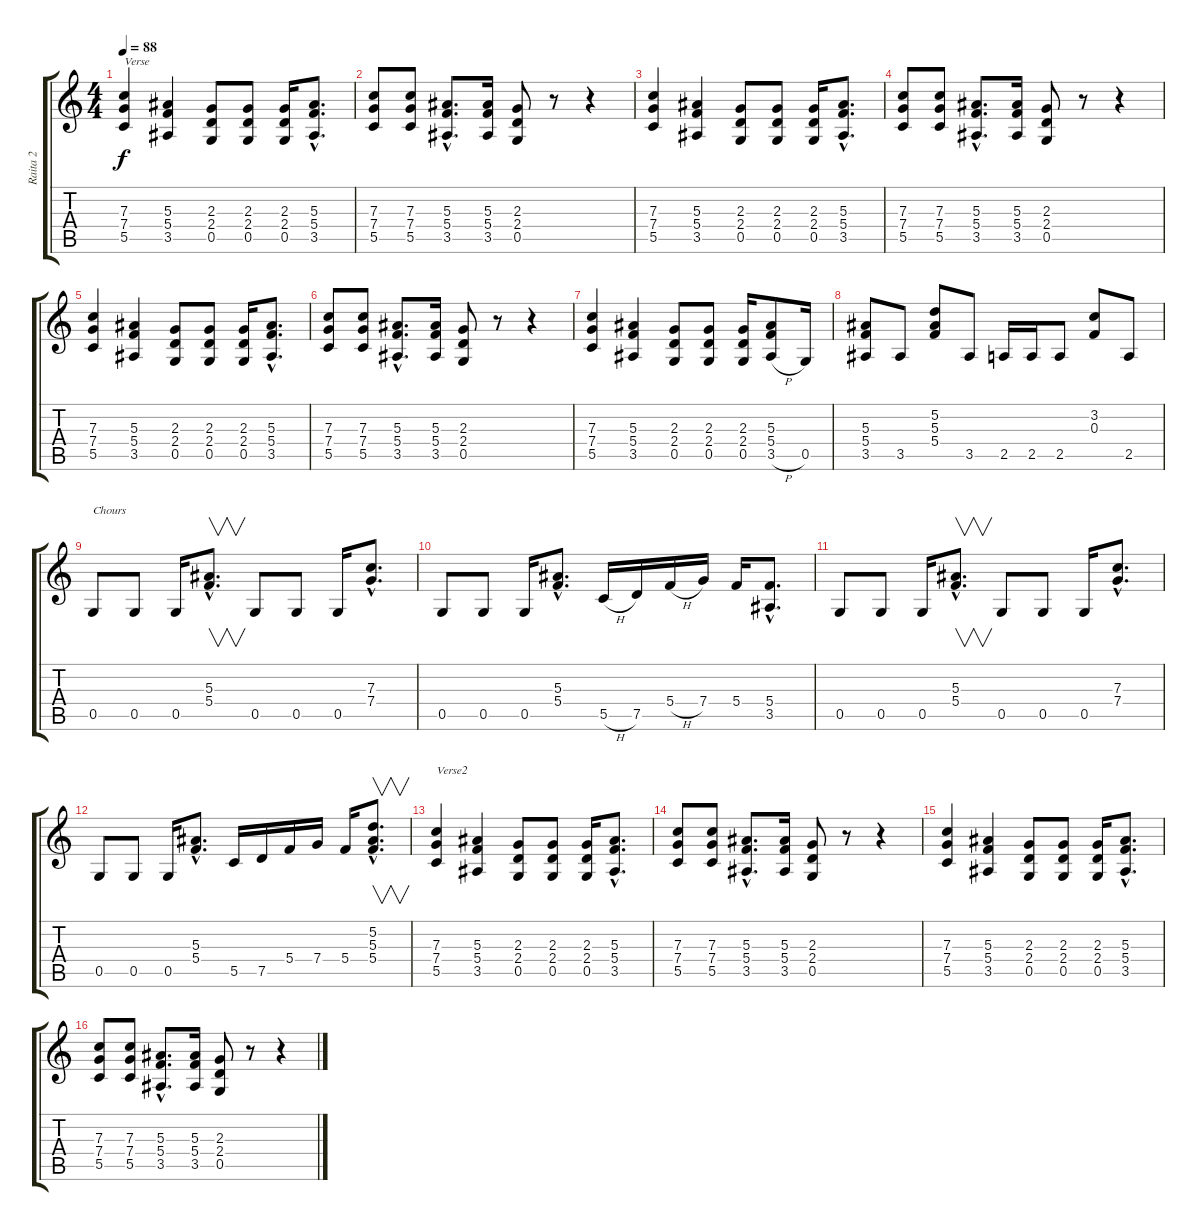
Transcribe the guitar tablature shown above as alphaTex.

\track ("Raita 2" "Raita 2") {instrument distortionguitar}
\staff {score tabs}
\tuning (D4 A3 F3 C3 G2 D2) {hide}
\ts (4 4)
\tempo 88
\clef g2
\ks c
(7.3 7.4 5.5).4{txt "Verse" dy f} (5.3 5.4 3.5).4 (2.3 2.4 0.5).8 (2.3 2.4 0.5).8 (2.3 2.4 0.5).16 (5.3{hac} 5.4{hac} 3.5{hac}).8{d} |
(7.3 7.4 5.5).8 (7.3 7.4 5.5).8 (5.3{hac} 5.4{hac} 3.5{hac}).8{d} (5.3 5.4 3.5).16 (2.3 2.4 0.5).8 r.8 r.4 |
(7.3 7.4 5.5).4 (5.3 5.4 3.5).4 (2.3 2.4 0.5).8 (2.3 2.4 0.5).8 (2.3 2.4 0.5).16 (5.3{hac} 5.4{hac} 3.5{hac}).8{d} |
(7.3 7.4 5.5).8 (7.3 7.4 5.5).8 (5.3{hac} 5.4{hac} 3.5{hac}).8{d} (5.3 5.4 3.5).16 (2.3 2.4 0.5).8 r.8 r.4 |
(7.3 7.4 5.5).4 (5.3 5.4 3.5).4 (2.3 2.4 0.5).8 (2.3 2.4 0.5).8 (2.3 2.4 0.5).16 (5.3{hac} 5.4{hac} 3.5{hac}).8{d} |
(7.3 7.4 5.5).8 (7.3 7.4 5.5).8 (5.3{hac} 5.4{hac} 3.5{hac}).8{d} (5.3 5.4 3.5).16 (2.3 2.4 0.5).8 r.8 r.4 |
(7.3 7.4 5.5).4 (5.3 5.4 3.5).4 (2.3 2.4 0.5).8 (2.3 2.4 0.5).8 (2.3 2.4 0.5).16 (5.3 5.4 3.5{h}).8 0.5.16 |
(5.3 5.4 3.5).8 3.5.8 (5.2 5.3 5.4).8 3.5.8 2.5.16 2.5.16 2.5.8 (3.2 0.3).8 2.5.8 |
0.5.8{txt "Chours"} 0.5.8 0.5.16 (5.3{hac} 5.4{hac}).8{v d} 0.5.8 0.5.8 0.5.16 (7.3{hac} 7.4{hac}).8{d} |
0.5.8 0.5.8 0.5.16 (5.3{hac} 5.4{hac}).8{d} 5.5{h}.16 7.5.16 5.4{h}.16 7.4.16 5.4.16 (5.4{hac} 3.5{hac}).8{d} |
0.5.8 0.5.8 0.5.16 (5.3{hac} 5.4{hac}).8{v d} 0.5.8 0.5.8 0.5.16 (7.3{hac} 7.4{hac}).8{d} |
0.5.8 0.5.8 0.5.16 (5.3{hac} 5.4{hac}).8{d} 5.5.16 7.5.16 5.4.16 7.4.16 5.4.16 (5.2{hac} 5.3{hac} 5.4{hac}).8{v d} |
(7.3 7.4 5.5).4{txt "Verse2"} (5.3 5.4 3.5).4 (2.3 2.4 0.5).8 (2.3 2.4 0.5).8 (2.3 2.4 0.5).16 (5.3{hac} 5.4{hac} 3.5{hac}).8{d} |
(7.3 7.4 5.5).8 (7.3 7.4 5.5).8 (5.3{hac} 5.4{hac} 3.5{hac}).8{d} (5.3 5.4 3.5).16 (2.3 2.4 0.5).8 r.8 r.4 |
(7.3 7.4 5.5).4 (5.3 5.4 3.5).4 (2.3 2.4 0.5).8 (2.3 2.4 0.5).8 (2.3 2.4 0.5).16 (5.3{hac} 5.4{hac} 3.5{hac}).8{d} |
(7.3 7.4 5.5).8 (7.3 7.4 5.5).8 (5.3{hac} 5.4{hac} 3.5{hac}).8{d} (5.3 5.4 3.5).16 (2.3 2.4 0.5).8 r.8 r.4
